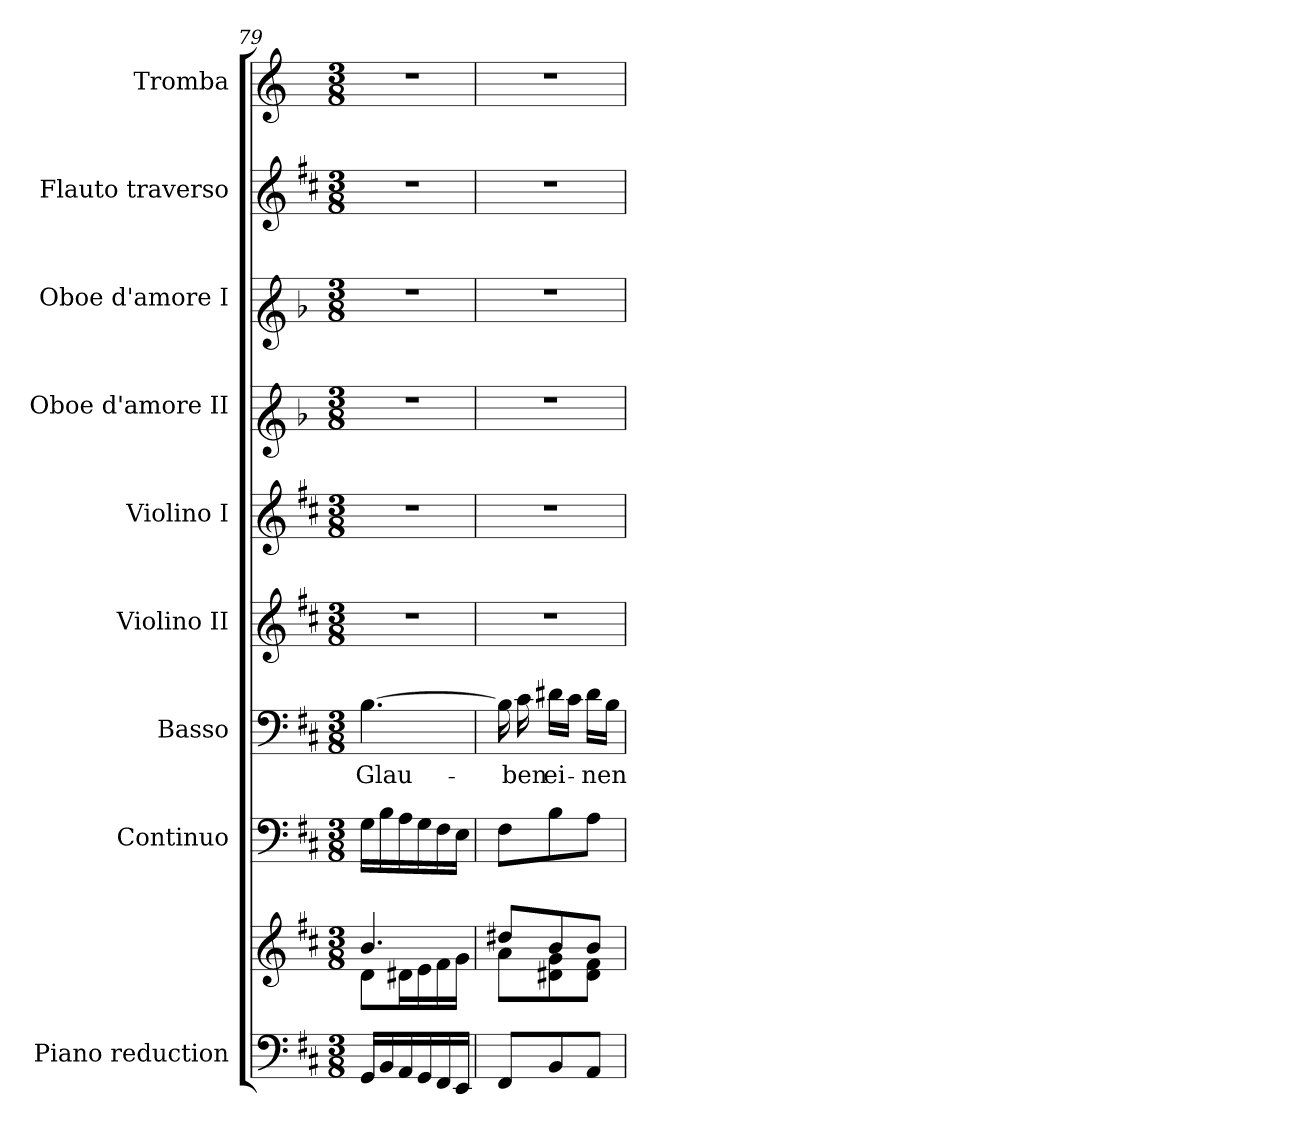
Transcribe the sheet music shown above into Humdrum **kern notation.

**kern	**kern	**kern	**kern	**text	**kern	**kern	**kern	**kern	**kern	**kern
*part9	*part9	*part8	*part7	*part7	*part6	*part5	*part4	*part3	*part2	*part1
*staff10	*staff9	*staff8	*staff7	*staff7	*staff6	*staff5	*staff4	*staff3	*staff2	*staff1
*I"Piano reduction	*	*I"Continuo	*I"Basso	*	*I"Violino II	*I"Violino I	*I"Oboe d'amore II	*I"Oboe d'amore I	*I"Flauto traverso	*I"Tromba
*I'Pno	*	*	*	*	*I'Vln	*I'Vln	*	*	*I'Fl	*
*clefF4	*clefG2	*clefF4	*clefF4	*	*clefG2	*clefG2	*clefG1	*clefG1	*clefG2	*clefG2
*	*	*	*	*	*	*	*ITrd2c3	*ITrd2c3	*	*ITrd-1c-2
*k[f#c#]	*k[f#c#]	*k[f#c#]	*k[f#c#]	*	*k[f#c#]	*k[f#c#]	*k[f#c#]	*k[f#c#]	*k[f#c#]	*k[f#c#]
*M3/8	*M3/8	*M3/8	*M3/8	*	*M3/8	*M3/8	*M3/8	*M3/8	*M3/8	*M3/8
=79	=79	=79	=79	=79	=79	=79	=79	=79	=79	=79
*	*^	*	*	*	*	*	*	*	*	*
!	!	!	!	!	!LO:LY:b	!	!	!	!	!	!
16GG/LL	4.b/	8d\L	16G\LL	[4.B\	Glau-	4.r	4.r	4.r	4.r	4.r	4.r
16BB/	.	.	16B\	.	.	.	.	.	.	.	.
16AA/	.	16d#X\L	16A\	.	.	.	.	.	.	.	.
16GG/	.	16e\	16G\	.	.	.	.	.	.	.	.
16FF#/	.	16f#\	16F#\	.	.	.	.	.	.	.	.
16EE/JJ	.	16g\JJ	16E\JJ	.	.	.	.	.	.	.	.
=80	=80	=80	=80	=80	=80	=80	=80	=80	=80	=80	=80
8FF#/L	8dd#X/L	8a\L	8F#\L	16B\]	.	4.r	4.r	4.r	4.r	4.r	4.r
!	!	!	!	!	!LO:LY:b	!	!	!	!	!	!
.	.	.	.	16c#\	-ben	.	.	.	.	.	.
!	!	!	!	!	!LO:LY:b	!	!	!	!	!	!
8BB/	8b/	8d#X\ 8g\	8B\	16d#X\LL	ei-	.	.	.	.	.	.
.	.	.	.	16c#\JJ	.	.	.	.	.	.	.
!	!	!	!	!	!LO:LY:b	!	!	!	!	!	!
8AA/J	8b/J	8d#\ 8f#\J	8A\J	16d#\LL	-nen	.	.	.	.	.	.
.	.	.	.	16B\JJ	.	.	.	.	.	.	.
*	*v	*v	*	*	*	*	*	*	*	*	*
=	=	=	=	=	=	=	=	=	=	=
*-	*-	*-	*-	*-	*-	*-	*-	*-	*-	*-
